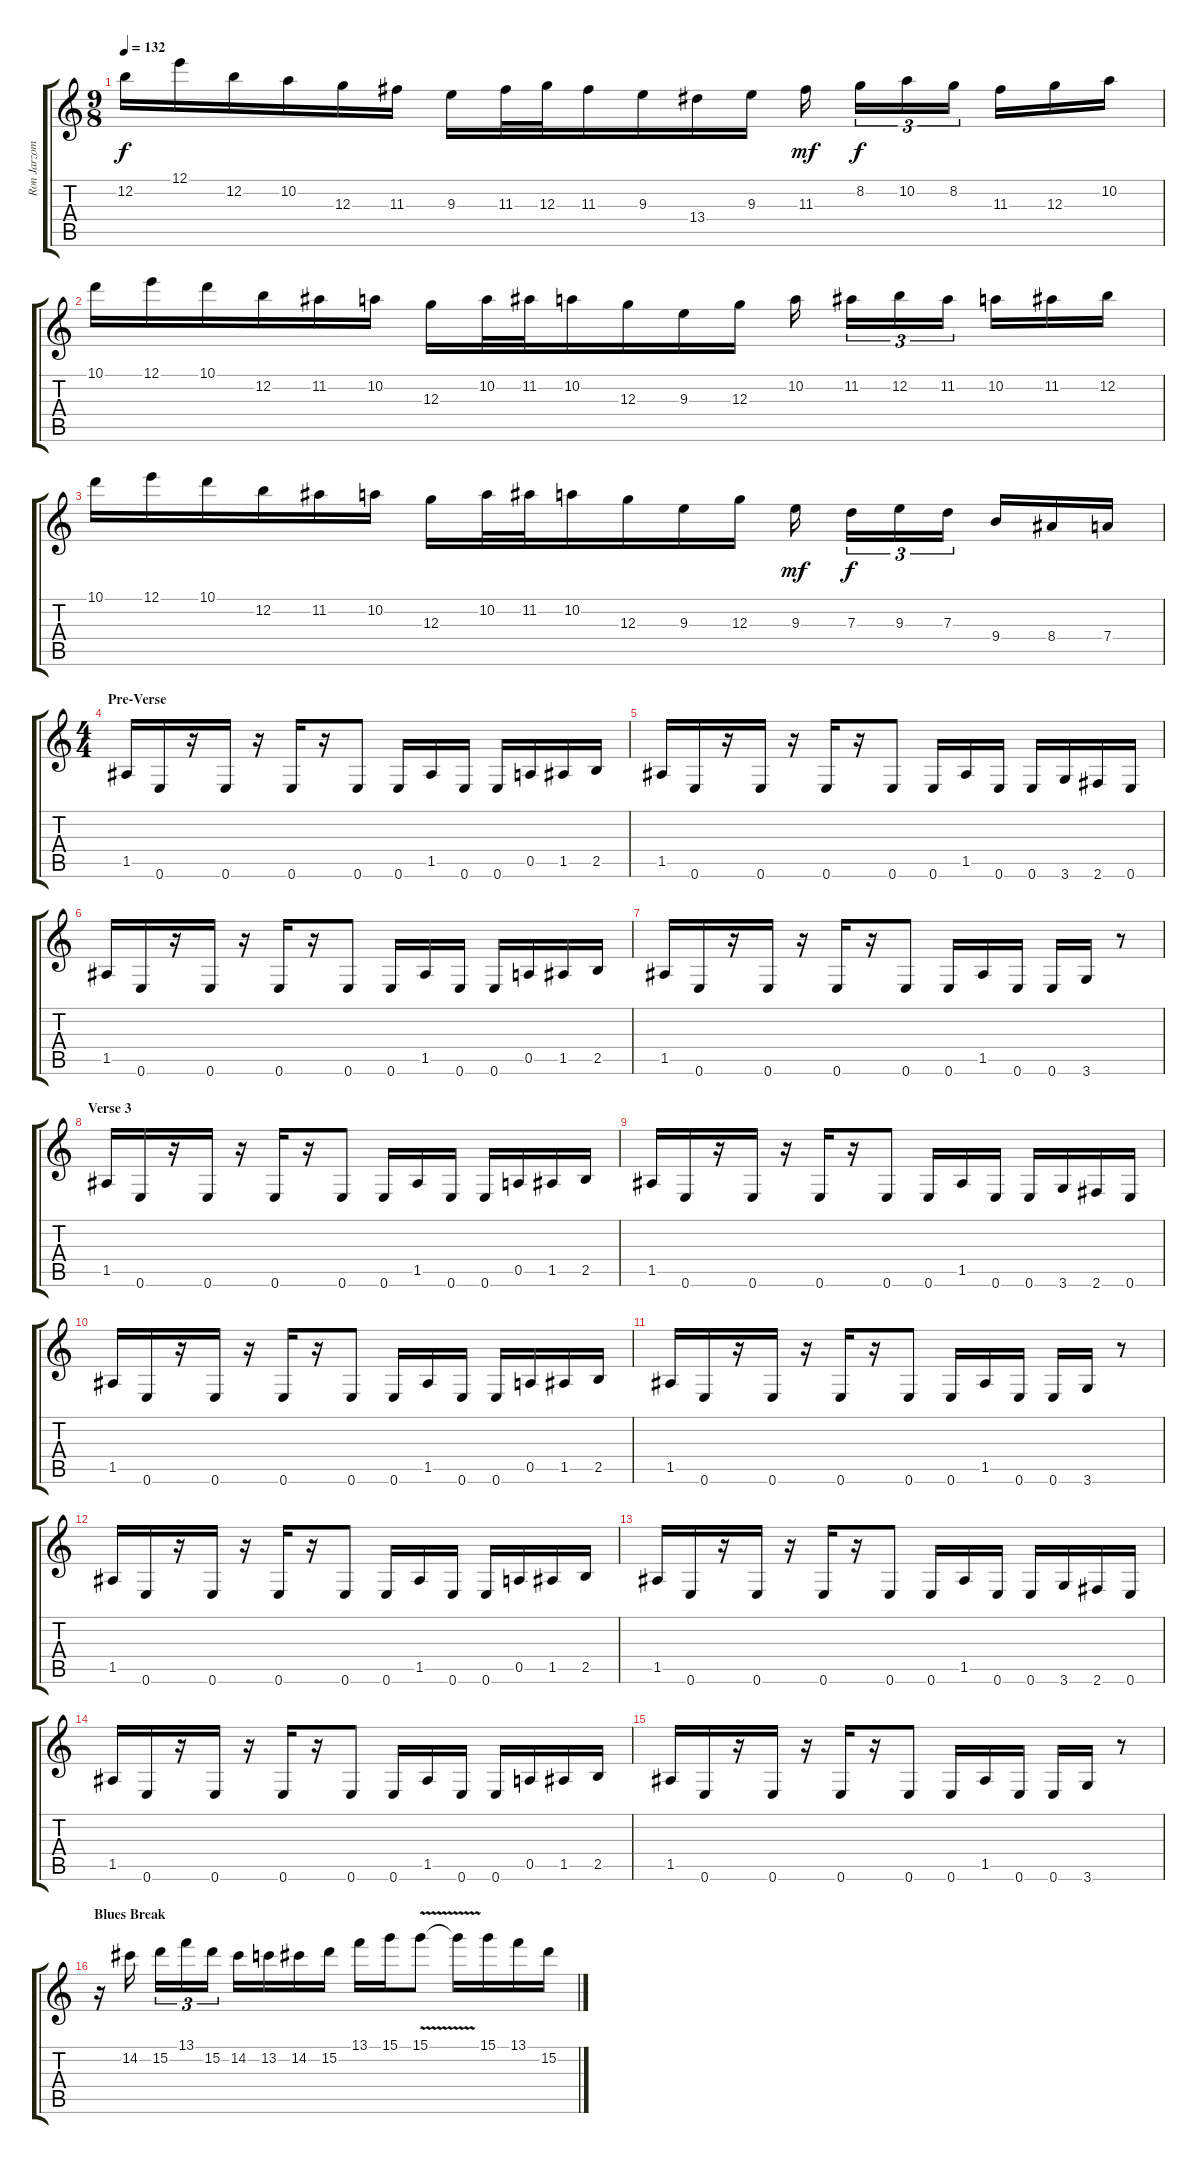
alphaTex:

\track ("Ron Jarzombek" "Ron Jarzom") {instrument distortionguitar}
\staff {score tabs}
\tuning (E4 B3 G3 D3 A2 E2) {hide}
\ts (9 8)
\tempo 132
\clef g2
\ks c
12.2.16{dy f} 12.1.16 12.2.16 10.2.16 12.3.16 11.3.16 9.3.16 11.3.32 12.3.32 11.3.16 9.3.16 13.4.16 9.3.16 11.3.16{dy mf} 8.2.16{tu (3 2) dy f} 10.2.16{tu (3 2)} 8.2.16{tu (3 2)} 11.3.16 12.3.16 10.2.16 |
10.1.16 12.1.16 10.1.16 12.2.16 11.2.16 10.2.16 12.3.16 10.2.32 11.2.32 10.2.16 12.3.16 9.3.16 12.3.16 10.2.16 11.2.16{tu (3 2)} 12.2.16{tu (3 2)} 11.2.16{tu (3 2)} 10.2.16 11.2.16 12.2.16 |
10.1.16 12.1.16 10.1.16 12.2.16 11.2.16 10.2.16 12.3.16 10.2.32 11.2.32 10.2.16 12.3.16 9.3.16 12.3.16 9.3.16{dy mf} 7.3.16{tu (3 2) dy f} 9.3.16{tu (3 2)} 7.3.16{tu (3 2)} 9.4.16 8.4.16 7.4.16 |
\ts (4 4)
\section ("" "Pre-Verse")
1.5.16{balance 8} 0.6.16 r.16 0.6.16 r.16 0.6.16 r.16 0.6.8 0.6.16 1.5.16 0.6.16 0.6.16 0.5.16 1.5.16 2.5.16 |
1.5.16 0.6.16 r.16 0.6.16 r.16 0.6.16 r.16 0.6.8 0.6.16 1.5.16 0.6.16 0.6.16 3.6.16 2.6.16 0.6.16 |
1.5.16 0.6.16 r.16 0.6.16 r.16 0.6.16 r.16 0.6.8 0.6.16 1.5.16 0.6.16 0.6.16 0.5.16 1.5.16 2.5.16 |
1.5.16 0.6.16 r.16 0.6.16 r.16 0.6.16 r.16 0.6.8 0.6.16 1.5.16 0.6.16 0.6.16 3.6.16 r.8 |
\section ("" "Verse 3")
1.5.16{balance 8} 0.6.16 r.16 0.6.16 r.16 0.6.16 r.16 0.6.8 0.6.16 1.5.16 0.6.16 0.6.16 0.5.16 1.5.16 2.5.16 |
1.5.16 0.6.16 r.16 0.6.16 r.16 0.6.16 r.16 0.6.8 0.6.16 1.5.16 0.6.16 0.6.16 3.6.16 2.6.16 0.6.16 |
1.5.16 0.6.16 r.16 0.6.16 r.16 0.6.16 r.16 0.6.8 0.6.16 1.5.16 0.6.16 0.6.16 0.5.16 1.5.16 2.5.16 |
1.5.16 0.6.16 r.16 0.6.16 r.16 0.6.16 r.16 0.6.8 0.6.16 1.5.16 0.6.16 0.6.16 3.6.16 r.8 |
1.5.16 0.6.16 r.16 0.6.16 r.16 0.6.16 r.16 0.6.8 0.6.16 1.5.16 0.6.16 0.6.16 0.5.16 1.5.16 2.5.16 |
1.5.16 0.6.16 r.16 0.6.16 r.16 0.6.16 r.16 0.6.8 0.6.16 1.5.16 0.6.16 0.6.16 3.6.16 2.6.16 0.6.16 |
1.5.16 0.6.16 r.16 0.6.16 r.16 0.6.16 r.16 0.6.8 0.6.16 1.5.16 0.6.16 0.6.16 0.5.16 1.5.16 2.5.16 |
1.5.16 0.6.16 r.16 0.6.16 r.16 0.6.16 r.16 0.6.8 0.6.16 1.5.16 0.6.16 0.6.16 3.6.16 r.8 |
\section ("" "Blues Break")
r.16{balance 8} 14.2.16 15.2.16{tu (3 2)} 13.1.16{tu (3 2)} 15.2.16{tu (3 2)} 14.2.16 13.2.16 14.2.16 15.2.16 13.1.16 15.1.16 15.1{v}.8 15.1{t}.16 15.1.16 13.1.16 15.2.16
